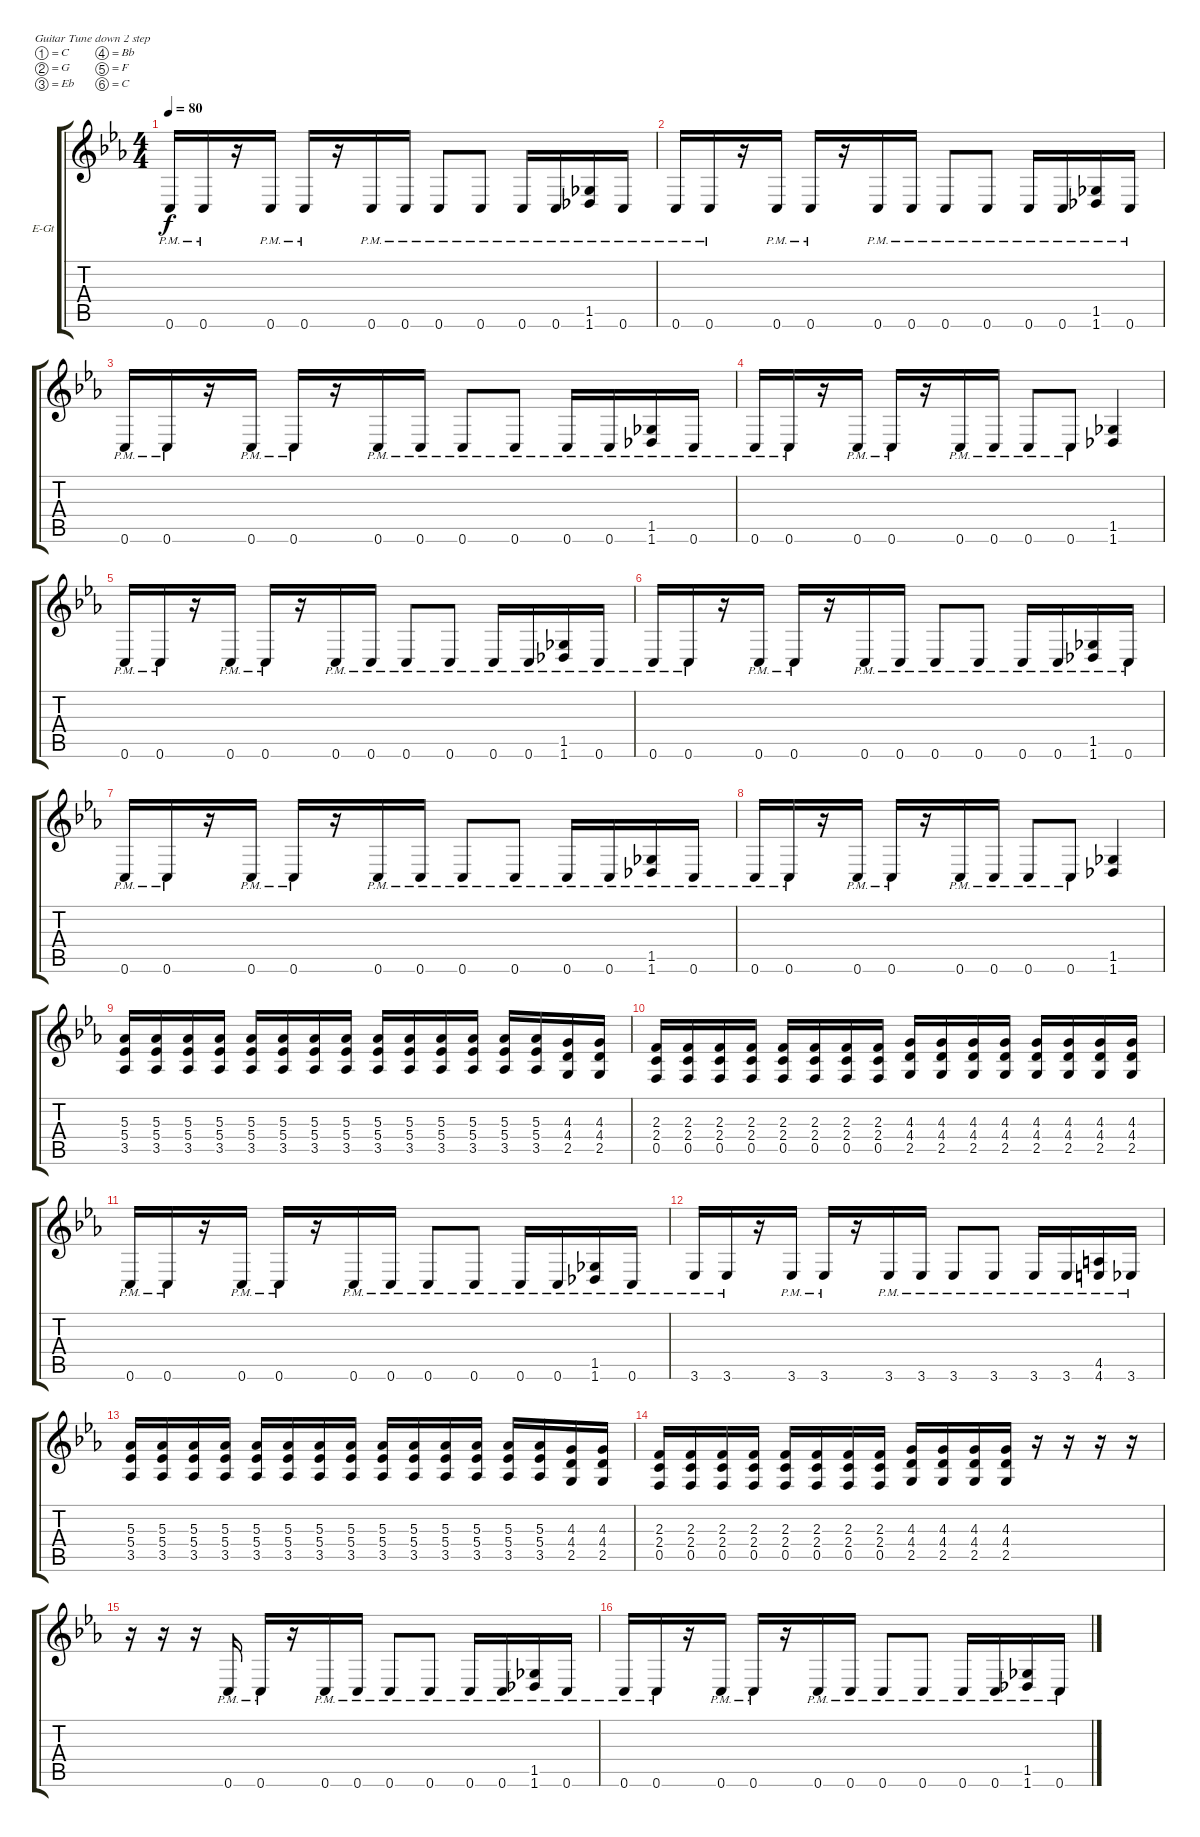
\defaultSystemsLayout 4
\bracketExtendMode groupsimilarinstruments
\firstSystemTrackNameOrientation horizontal
\otherSystemsTrackNameOrientation horizontal
\track ("Electric Guitar" "E-Gt") {instrument overdrivenguitar}
\staff {score tabs}
\tuning (C4 G3 Eb3 Bb2 F2 C2)
\ts (4 4)
\tempo 80
\clef g2
\ks cminor
0.6{pm}.16{dy f} 0.6{pm}.16 r.16 0.6{pm}.16 0.6{pm}.16 r.16 0.6{pm}.16 0.6{pm}.16 0.6{pm}.8 0.6{pm}.8 0.6{pm}.16 0.6{pm}.16 (1.6 1.5{pm}).16 0.6{pm}.16 |
0.6{pm}.16 0.6{pm}.16 r.16 0.6{pm}.16 0.6{pm}.16 r.16 0.6{pm}.16 0.6{pm}.16 0.6{pm}.8 0.6{pm}.8 0.6{pm}.16 0.6{pm}.16 (1.6 1.5{pm}).16 0.6{pm}.16 |
0.6{pm}.16 0.6{pm}.16 r.16 0.6{pm}.16 0.6{pm}.16 r.16 0.6{pm}.16 0.6{pm}.16 0.6{pm}.8 0.6{pm}.8 0.6{pm}.16 0.6{pm}.16 (1.6 1.5{pm}).16 0.6{pm}.16 |
0.6{pm}.16 0.6{pm}.16 r.16 0.6{pm}.16 0.6{pm}.16 r.16 0.6{pm}.16 0.6{pm}.16 0.6{pm}.8 0.6{pm}.8 (1.6 1.5).4 |
0.6{pm}.16 0.6{pm}.16 r.16 0.6{pm}.16 0.6{pm}.16 r.16 0.6{pm}.16 0.6{pm}.16 0.6{pm}.8 0.6{pm}.8 0.6{pm}.16 0.6{pm}.16 (1.6 1.5{pm}).16 0.6{pm}.16 |
0.6{pm}.16 0.6{pm}.16 r.16 0.6{pm}.16 0.6{pm}.16 r.16 0.6{pm}.16 0.6{pm}.16 0.6{pm}.8 0.6{pm}.8 0.6{pm}.16 0.6{pm}.16 (1.6 1.5{pm}).16 0.6{pm}.16 |
0.6{pm}.16 0.6{pm}.16 r.16 0.6{pm}.16 0.6{pm}.16 r.16 0.6{pm}.16 0.6{pm}.16 0.6{pm}.8 0.6{pm}.8 0.6{pm}.16 0.6{pm}.16 (1.6 1.5{pm}).16 0.6{pm}.16 |
0.6{pm}.16 0.6{pm}.16 r.16 0.6{pm}.16 0.6{pm}.16 r.16 0.6{pm}.16 0.6{pm}.16 0.6{pm}.8 0.6{pm}.8 (1.6 1.5).4 |
(5.3 3.5 5.4).16 (5.3 3.5 5.4).16 (5.3 3.5 5.4).16 (5.3 3.5 5.4).16 (5.3 3.5 5.4).16 (5.3 3.5 5.4).16 (5.3 3.5 5.4).16 (5.3 3.5 5.4).16 (5.3 3.5 5.4).16 (5.3 3.5 5.4).16 (5.3 3.5 5.4).16 (5.3 3.5 5.4).16 (5.3 3.5 5.4).16 (5.3 3.5 5.4).16 (4.4 2.5 4.3).16 (4.4 2.5 4.3).16 |
(2.3 2.4 0.5).16 (2.3 2.4 0.5).16 (2.3 2.4 0.5).16 (2.3 2.4 0.5).16 (2.3 2.4 0.5).16 (2.3 2.4 0.5).16 (2.3 2.4 0.5).16 (2.3 2.4 0.5).16 (4.3 2.5 4.4).16 (4.3 2.5 4.4).16 (4.3 2.5 4.4).16 (4.3 2.5 4.4).16 (4.3 2.5 4.4).16 (4.3 2.5 4.4).16 (4.3 2.5 4.4).16 (4.3 2.5 4.4).16 |
0.6{pm}.16 0.6{pm}.16 r.16 0.6{pm}.16 0.6{pm}.16 r.16 0.6{pm}.16 0.6{pm}.16 0.6{pm}.8 0.6{pm}.8 0.6{pm}.16 0.6{pm}.16 (1.6 1.5{pm}).16 0.6{pm}.16 |
3.6{pm}.16 3.6{pm}.16 r.16 3.6{pm}.16 3.6{pm}.16 r.16 3.6{pm}.16 3.6{pm}.16 3.6{pm}.8 3.6{pm}.8 3.6{pm}.16 3.6{pm}.16 (4.6 4.5{pm}).16 3.6{pm}.16 |
(5.3 3.5 5.4).16 (5.3 3.5 5.4).16 (5.3 3.5 5.4).16 (5.3 3.5 5.4).16 (5.3 3.5 5.4).16 (5.3 3.5 5.4).16 (5.3 3.5 5.4).16 (5.3 3.5 5.4).16 (5.3 3.5 5.4).16 (5.3 3.5 5.4).16 (5.3 3.5 5.4).16 (5.3 3.5 5.4).16 (5.3 3.5 5.4).16 (5.3 3.5 5.4).16 (4.4 2.5 4.3).16 (4.4 2.5 4.3).16 |
(2.3 2.4 0.5).16 (2.3 2.4 0.5).16 (2.3 2.4 0.5).16 (2.3 2.4 0.5).16 (2.3 2.4 0.5).16 (2.3 2.4 0.5).16 (2.3 2.4 0.5).16 (2.3 2.4 0.5).16 (4.3 2.5 4.4).16 (4.3 2.5 4.4).16 (4.3 2.5 4.4).16 (4.3 2.5 4.4).16 r.16 r.16 r.16 r.16 |
r.16 r.16 r.16 0.6{pm}.16 0.6{pm}.16 r.16 0.6{pm}.16 0.6{pm}.16 0.6{pm}.8 0.6{pm}.8 0.6{pm}.16 0.6{pm}.16 (1.6 1.5{pm}).16 0.6{pm}.16 |
0.6{pm}.16 0.6{pm}.16 r.16 0.6{pm}.16 0.6{pm}.16 r.16 0.6{pm}.16 0.6{pm}.16 0.6{pm}.8 0.6{pm}.8 0.6{pm}.16 0.6{pm}.16 (1.6 1.5{pm}).16 0.6{pm}.16
